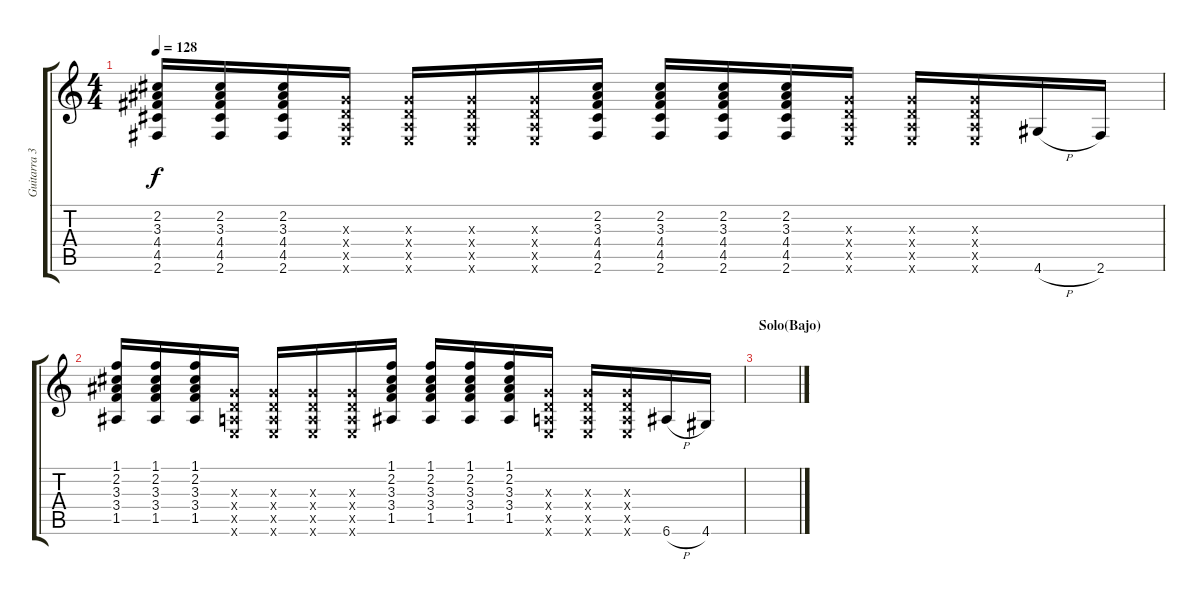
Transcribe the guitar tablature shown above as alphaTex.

\track ("Guitarra 3" "Guitarra 3") {instrument electricguitarjazz}
\staff {score tabs}
\tuning (E4 B3 G3 D3 A2 E2) {hide}
\ts (4 4)
\tempo 128
\clef g2
\ks c
(2.2 3.3 4.4 4.5 2.6).16{dy f} (2.2 3.3 4.4 4.5 2.6).16 (2.2 3.3 4.4 4.5 2.6).16 (0.3{x} 0.4{x} 0.5{x} 0.6{x}).16 (0.3{x} 0.4{x} 0.5{x} 0.6{x}).16 (0.3{x} 0.4{x} 0.5{x} 0.6{x}).16 (0.3{x} 0.4{x} 0.5{x} 0.6{x}).16 (2.2 3.3 4.4 4.5 2.6).16 (2.2 3.3 4.4 4.5 2.6).16 (2.2 3.3 4.4 4.5 2.6).16 (2.2 3.3 4.4 4.5 2.6).16 (0.3{x} 0.4{x} 0.5{x} 0.6{x}).16 (0.3{x} 0.4{x} 0.5{x} 0.6{x}).16 (0.3{x} 0.4{x} 0.5{x} 0.6{x}).16 4.6{h}.16 2.6.16 |
(1.1 2.2 3.3 3.4 1.5).16 (1.1 2.2 3.3 3.4 1.5).16 (1.1 2.2 3.3 3.4 1.5).16 (0.3{x} 0.4{x} 0.5{x} 0.6{x}).16 (0.3{x} 0.4{x} 0.5{x} 0.6{x}).16 (0.3{x} 0.4{x} 0.5{x} 0.6{x}).16 (0.3{x} 0.4{x} 0.5{x} 0.6{x}).16 (1.1 2.2 3.3 3.4 1.5).16 (1.1 2.2 3.3 3.4 1.5).16 (1.1 2.2 3.3 3.4 1.5).16 (1.1 2.2 3.3 3.4 1.5).16 (0.3{x} 0.4{x} 0.5{x} 0.6{x}).16 (0.3{x} 0.4{x} 0.5{x} 0.6{x}).16 (0.3{x} 0.4{x} 0.5{x} 0.6{x}).16 6.6{h}.16 4.6.16 |
\section ("" "Solo(Bajo)")
